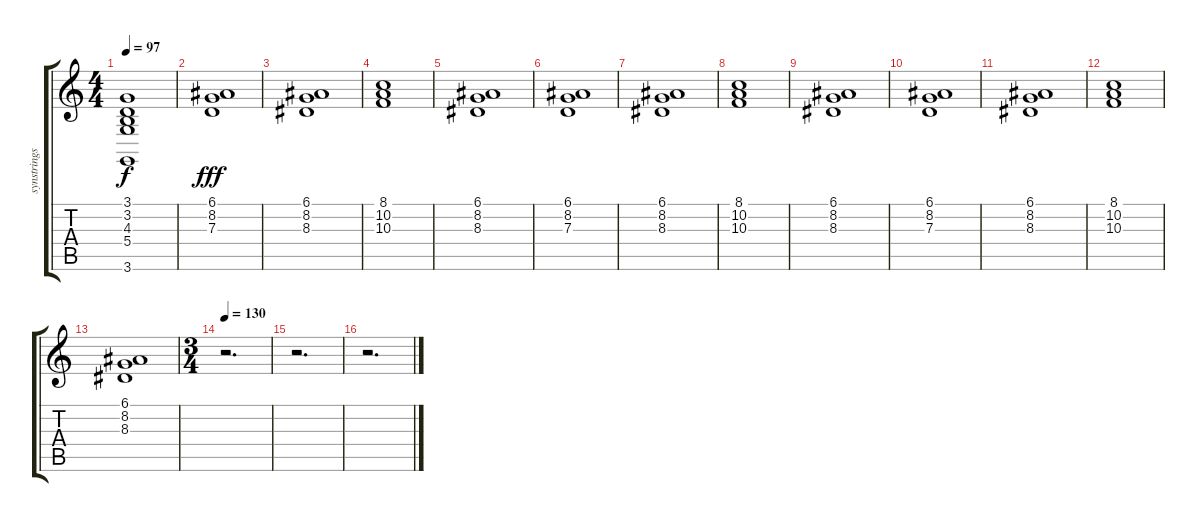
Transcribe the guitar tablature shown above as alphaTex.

\track ("synstrings" "synstrings") {instrument synthstrings1}
\staff {score tabs}
\tuning (E4 B3 G3 D3 A2 E2) {hide}
\ts (4 4)
\tempo 97
\clef g2
\ks c
(3.1{t} 3.2{t} 4.3{t} 5.4{t} 3.6{t}).1{dy f} |
(6.1 8.2 7.3).1{dy fff} |
(6.1 8.2 8.3).1 |
(8.1 10.2 10.3).1 |
(6.1 8.2 8.3).1 |
(6.1 8.2 7.3).1 |
(6.1 8.2 8.3).1 |
(8.1 10.2 10.3).1 |
(6.1 8.2 8.3).1 |
(6.1 8.2 7.3).1 |
(6.1 8.2 8.3).1 |
(8.1 10.2 10.3).1 |
(6.1 8.2 8.3).1 |
\ts (3 4)
\tempo 130
r.2{d} |
r.2{d} |
r.2{d}
